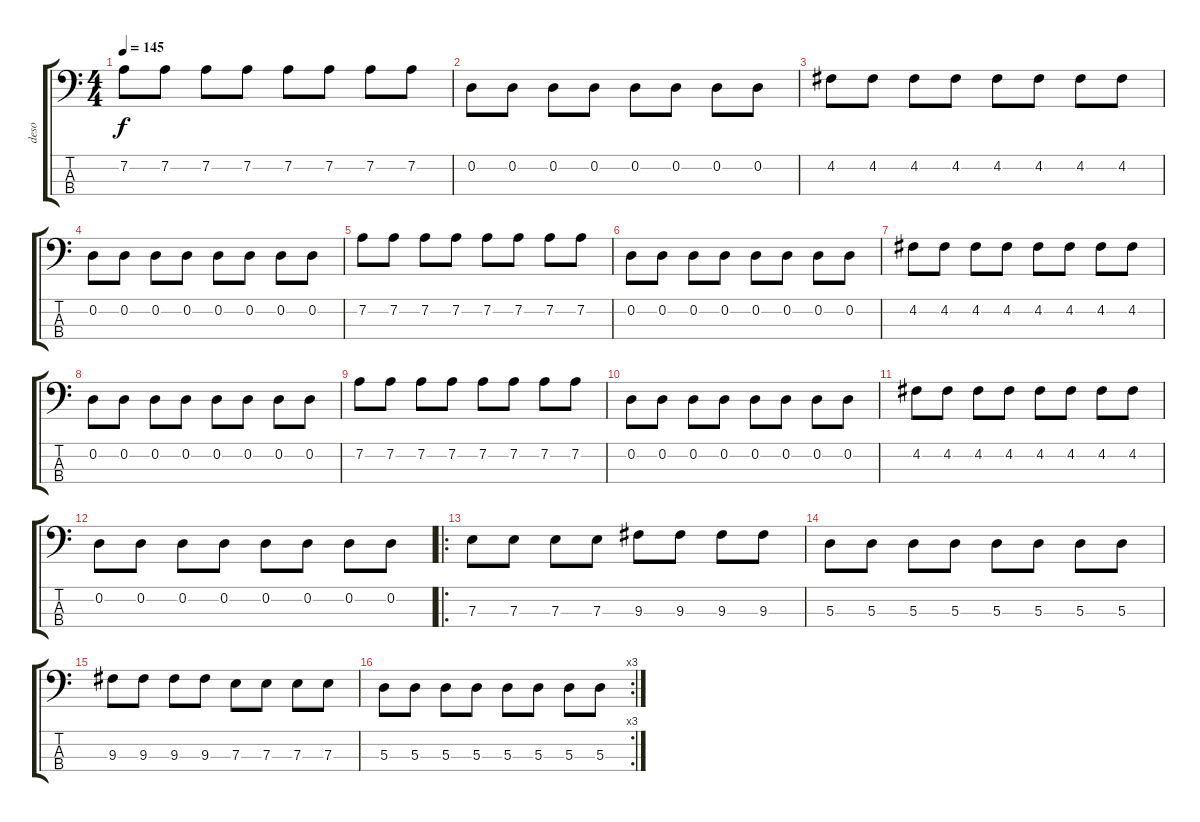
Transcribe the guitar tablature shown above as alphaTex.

\track ("deso" "deso") {instrument electricbasspick}
\staff {score tabs}
\tuning (G2 D2 A1 E1) {hide}
\ts (4 4)
\tempo 145
\clef f4
\ks c
7.2.8{dy f} 7.2.8 7.2.8 7.2.8 7.2.8 7.2.8 7.2.8 7.2.8 |
0.2.8 0.2.8 0.2.8 0.2.8 0.2.8 0.2.8 0.2.8 0.2.8 |
4.2.8 4.2.8 4.2.8 4.2.8 4.2.8 4.2.8 4.2.8 4.2.8 |
0.2.8 0.2.8 0.2.8 0.2.8 0.2.8 0.2.8 0.2.8 0.2.8 |
7.2.8 7.2.8 7.2.8 7.2.8 7.2.8 7.2.8 7.2.8 7.2.8 |
0.2.8 0.2.8 0.2.8 0.2.8 0.2.8 0.2.8 0.2.8 0.2.8 |
4.2.8 4.2.8 4.2.8 4.2.8 4.2.8 4.2.8 4.2.8 4.2.8 |
0.2.8 0.2.8 0.2.8 0.2.8 0.2.8 0.2.8 0.2.8 0.2.8 |
7.2.8 7.2.8 7.2.8 7.2.8 7.2.8 7.2.8 7.2.8 7.2.8 |
0.2.8 0.2.8 0.2.8 0.2.8 0.2.8 0.2.8 0.2.8 0.2.8 |
4.2.8 4.2.8 4.2.8 4.2.8 4.2.8 4.2.8 4.2.8 4.2.8 |
0.2.8 0.2.8 0.2.8 0.2.8 0.2.8 0.2.8 0.2.8 0.2.8 |
\ro
7.3.8 7.3.8 7.3.8 7.3.8 9.3.8 9.3.8 9.3.8 9.3.8 |
5.3.8 5.3.8 5.3.8 5.3.8 5.3.8 5.3.8 5.3.8 5.3.8 |
9.3.8 9.3.8 9.3.8 9.3.8 7.3.8 7.3.8 7.3.8 7.3.8 |
\rc 3
5.3.8 5.3.8 5.3.8 5.3.8 5.3.8 5.3.8 5.3.8 5.3.8
